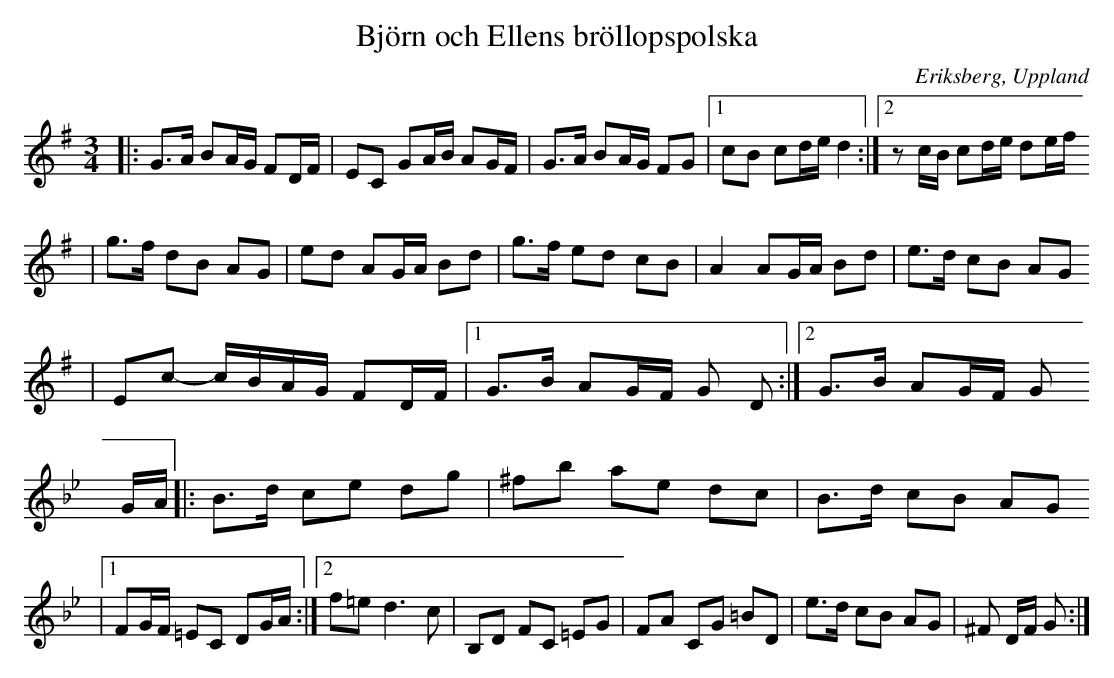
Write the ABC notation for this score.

X:1
T:Björn och Ellens bröllopspolska
O:Eriksberg, Uppland
M:3/4
L:1/8
K:G
|: G>A BA/G/ FD/F/    | EC GA/B/ AG/F/                | G>A BA/G/ FG |1 cB cd/e/ d2 :|2 z c/B/ cd/e/ de/f/
| g>f dB AG                 | ed AG/A/ Bd                     | g>f ed cB         | A2 AG/A/ Bd  | e>d cB AG
| Ec- c/B/A/G/ FD/F/ |1 G>B AG/F/ G D               :|2 G>B AG/F/ G
[K: Gm] G/A/              |: B>d ce dg                         | ^fb ae dc         | B>d cB AG
|1 FG/F/ =EC DG/A/ :|2 f=e d3 c                          | B,D FC =EG      | FA CG =BD     | e>d cB AG       | ^F D/F/ G                     :|
